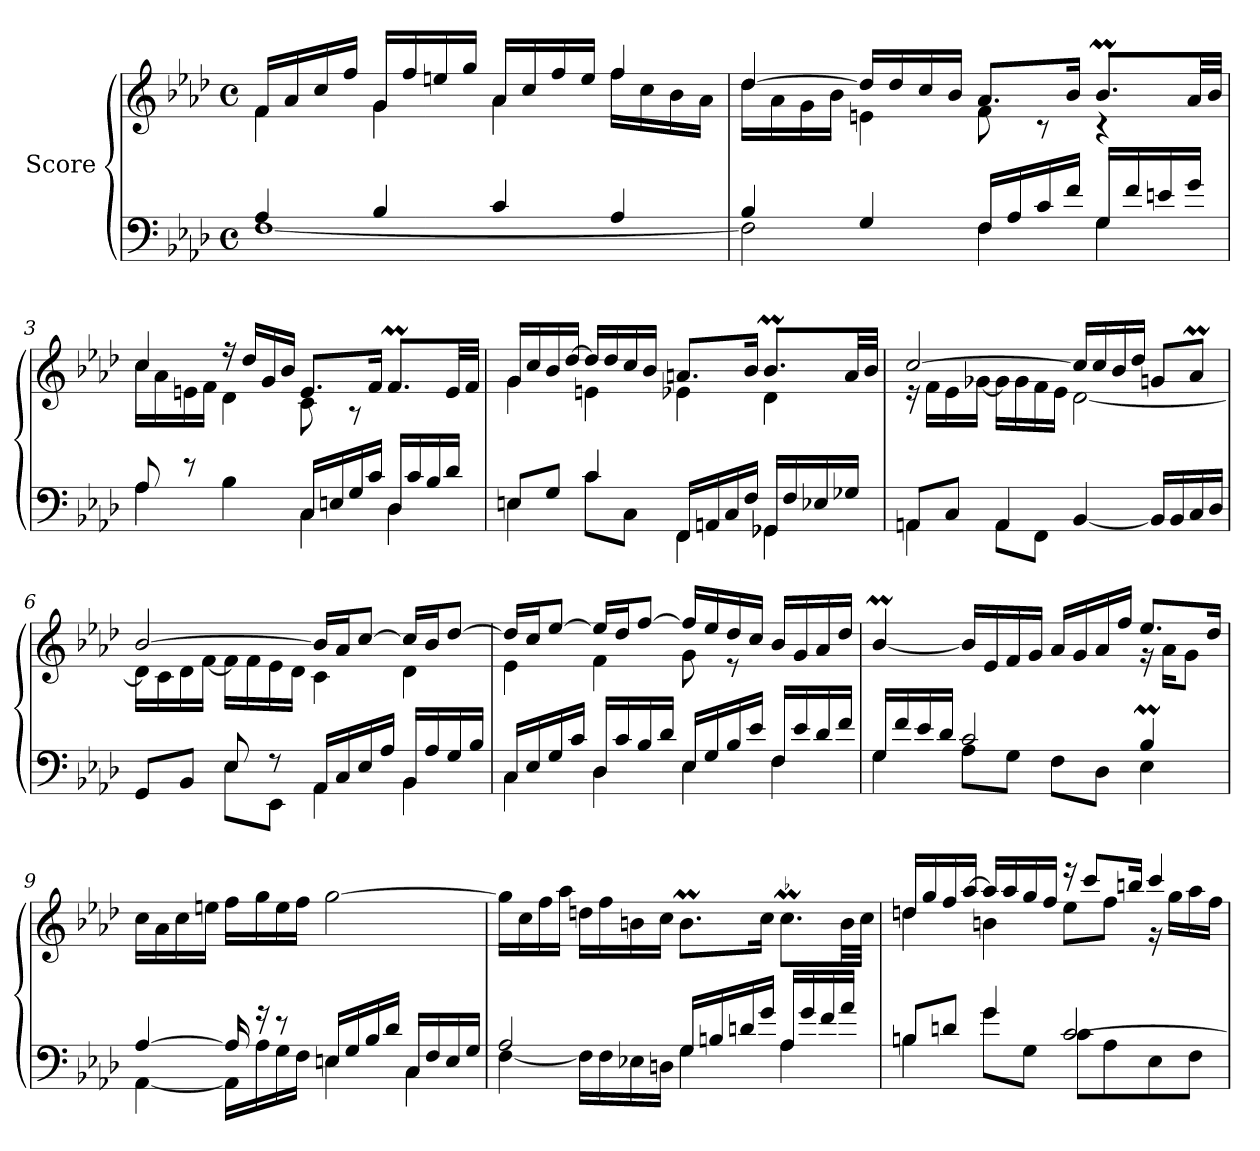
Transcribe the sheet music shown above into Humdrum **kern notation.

**kern	**kern
*part1	*part1
*staff2	*staff1
*I"Score	*
*clefF4	*clefG2
*k[b-e-a-d-]	*k[b-e-a-d-]
*M4/4	*M4/4
*met(c)	*met(c)
=1	=1
*^	*^
4A-/	[1F	16f/LL	4f\
.	.	16a-/	.
.	.	16cc/	.
.	.	16ff/JJ	.
4B-/	.	16g/LL	4g\
.	.	16ff/	.
.	.	16een/	.
.	.	16gg/JJ	.
4c/	.	16a-/LL	4a-\
.	.	16cc/	.
.	.	16ff/	.
.	.	16ee/JJ	.
4A-/	.	4ff/	16ff\LL
.	.	.	16cc\
.	.	.	16b-\
.	.	.	16a-\JJ
=2	=2	=2	=2
4B-/	2F\]	[4dd-/	16dd-\LL
.	.	.	16a-\
.	.	.	16g\
.	.	.	16b-\JJ
4G/	.	16dd-/LL]	4en\
.	.	16dd-/	.
.	.	16cc/	.
.	.	16b-/JJ	.
16F/LL	4F\	8.a-/L	8f\
16A-/	.	.	.
16c/	.	.	8r
16f/JJ	.	16b-/Jk	.
16G/LL	4G\	8.b-M/L	4r
16f/	.	.	.
16en/	.	.	.
16g/JJ	.	32a-/LL	.
.	.	32b-/JJJ	.
!!LO:LB:g=z	!!
=3	=3	=3	=3
8A-/	4A-\	4cc/	16cc\LL
.	.	.	16a-\
8r	.	.	16en\
.	.	.	16f\JJ
4ryy	4B-\	16r	4d-\
.	.	16dd-/LL	.
.	.	16g/	.
.	.	16b-/JJ	.
16C/LL	4C\	8.e/L	8c\
16En/	.	.	.
16G/	.	.	8r
16c/JJ	.	16f/Jk	.
16D-/LL	4D-\	8.fM/L	4ryy
16c/	.	.	.
16B-/	.	.	.
16d-/JJ	.	32e/LL	.
.	.	32f/JJJ	.
=4	=4	=4	=4
8En/L	4E\	16g/LL	4g\
.	.	16cc/	.
8G/J	.	16b-/	.
.	.	[16dd-/JJ	.
4c/	8c\L	16dd-/LL]	4en\
.	.	16dd-/	.
.	8C\J	16cc/	.
.	.	16b-/JJ	.
16FF/LL	4FF\	8.an/L	4e-X\
16AAn/	.	.	.
16C/	.	.	.
16F/JJ	.	16b-/Jk	.
16GG-X/LL	4GG-\	8.b-M/L	4d-\
16F/	.	.	.
16E-X/	.	.	.
16G-X/JJ	.	32a/LL	.
.	.	32b-/JJJ	.
!!LO:LB:g=z	!!
=5	=5	=5	=5
8AA-/L	4AAn\	[2cc/	16r
.	.	.	16f\LL
8C/J	.	.	16e-\
.	.	.	[16g-X\JJ
4AA/	8AA\L	.	16g-\LL]
.	.	.	16g-\
.	8FF\J	.	16f\
.	.	.	16e-\JJ
[4BB-/	2ryy	16cc/LL]	[2d-\
.	.	16cc/	.
.	.	16b-/	.
.	.	16dd-/JJ	.
16BB-/LL]	.	8gn/L	.
16BB-/	.	.	.
16C/	.	8a-M/J	.
16D-/JJ	.	.	.
=6	=6	=6	=6
8GG/L	4ryy	[2b-/	16d-\LL]
.	.	.	16c\
8BB-/J	.	.	16d-\
.	.	.	[16f\JJ
8E-/	8E-\L	.	16f\LL]
.	.	.	16f\
8r	8EE-\J	.	16e-\
.	.	.	16d-\JJ
16AA-/LL	4AA-\	16b-/LL]	4c\
16C/	.	16a-/J	.
16E-/	.	[8cc/J	.
16A-/JJ	.	.	.
16BB-/LL	4BB-\	16cc/LL]	4d-\
16A-/	.	16b-/J	.
16G/	.	[8dd-/J	.
16B-/JJ	.	.	.
=7	=7	=7	=7
16C/LL	4C\	16dd-/LL]	4e-\
16E-/	.	16cc/J	.
16G/	.	[8ee-/J	.
16c/JJ	.	.	.
16D-/LL	4D-\	16ee-/LL]	4f\
16c/	.	16dd-/J	.
16B-/	.	[8ff/J	.
16d-/JJ	.	.	.
16E-/LL	4E-\	16ff/LL]	8g\
16G/	.	16ee-/	.
16B-/	.	16dd-/	8r
16e-/JJ	.	16cc/JJ	.
16F/LL	4F\	16b-/LL	4ryy
16e-/	.	16g/	.
16d-/	.	16a-/	.
16f/JJ	.	16dd-/JJ	.
!!LO:LB:g=z	!!
=8	=8	=8	=8
16G/LL	4G\	[4b-M/	2.ryy
16f/	.	.	.
16e-/	.	.	.
16d-/JJ	.	.	.
2c/	8A-\L	16b-/LL]	.
.	.	16e-/	.
.	8G\J	16f/	.
.	.	16g/JJ	.
.	8F\L	16a-/LL	.
.	.	16g/	.
.	8D-\J	16a-/	.
.	.	16ff/JJ	.
4B-M/	4E-\	8.ee-/L	16r
.	.	.	16a-\KL
.	.	.	8g\J
.	.	16dd-/Jk	.
*	*	*v	*v
=9	=9	=9
[4A-/	[4AA-\	16cc\LL
.	.	16a-\
.	.	16cc\
.	.	16een\JJ
16A-/]	16AA-\LL]	16ff\LL
16r	16A-\	16gg\
8r	16G\	16ee\
.	16F\JJ	16ff\JJ
16En/LL	4E\	[2gg\
16G/	.	.
16B-/	.	.
16d-/JJ	.	.
16C/LL	4C\	.
16F/	.	.
16E/	.	.
16G/JJ	.	.
=10	=10	=10
2A-/	[4F\	16gg\LL]
.	.	16cc\
.	.	16ff\
.	.	16aa-\JJ
.	16F\LL]	16ddn\LL
.	16F\	16ff\
.	16E-X\	16bn\
.	16Dn\JJ	16cc\JJ
16G/LL	4G\	8.bm\L
16Bn/	.	.
16dn/	.	.
16g/JJ	.	16cc\Jk
16A-/LL	4A-\	8.ccm\L
16g/	.	.
16f/	.	.
16a-/JJ	.	32b\LL
.	.	32cc\JJJ
!!LO:PB:g=z
=11	=11	=11
*	*	*^
8Bn/L	4B\	16ddn/LL	4dd\
.	.	16gg/	.
8dn/J	.	16ff/	.
.	.	[16aa-/JJ	.
4g/	8g\L	16aa-/LL]	4bn\
.	.	16aa-/	.
.	8G\J	16gg/	.
.	.	16ff/JJ	.
[2c/	8c\L	16r	8ee-\L
.	.	8ccc/L	.
.	8A-\	.	8ff\J
.	.	16bbn/Jk	.
.	8E-\	4ccc/	16r
.	.	.	16gg\LL
.	8F\J	.	16aa-\
.	.	.	16ff\JJ
*v	*v	*	*
*	*v	*v
=	=
*-	*-
